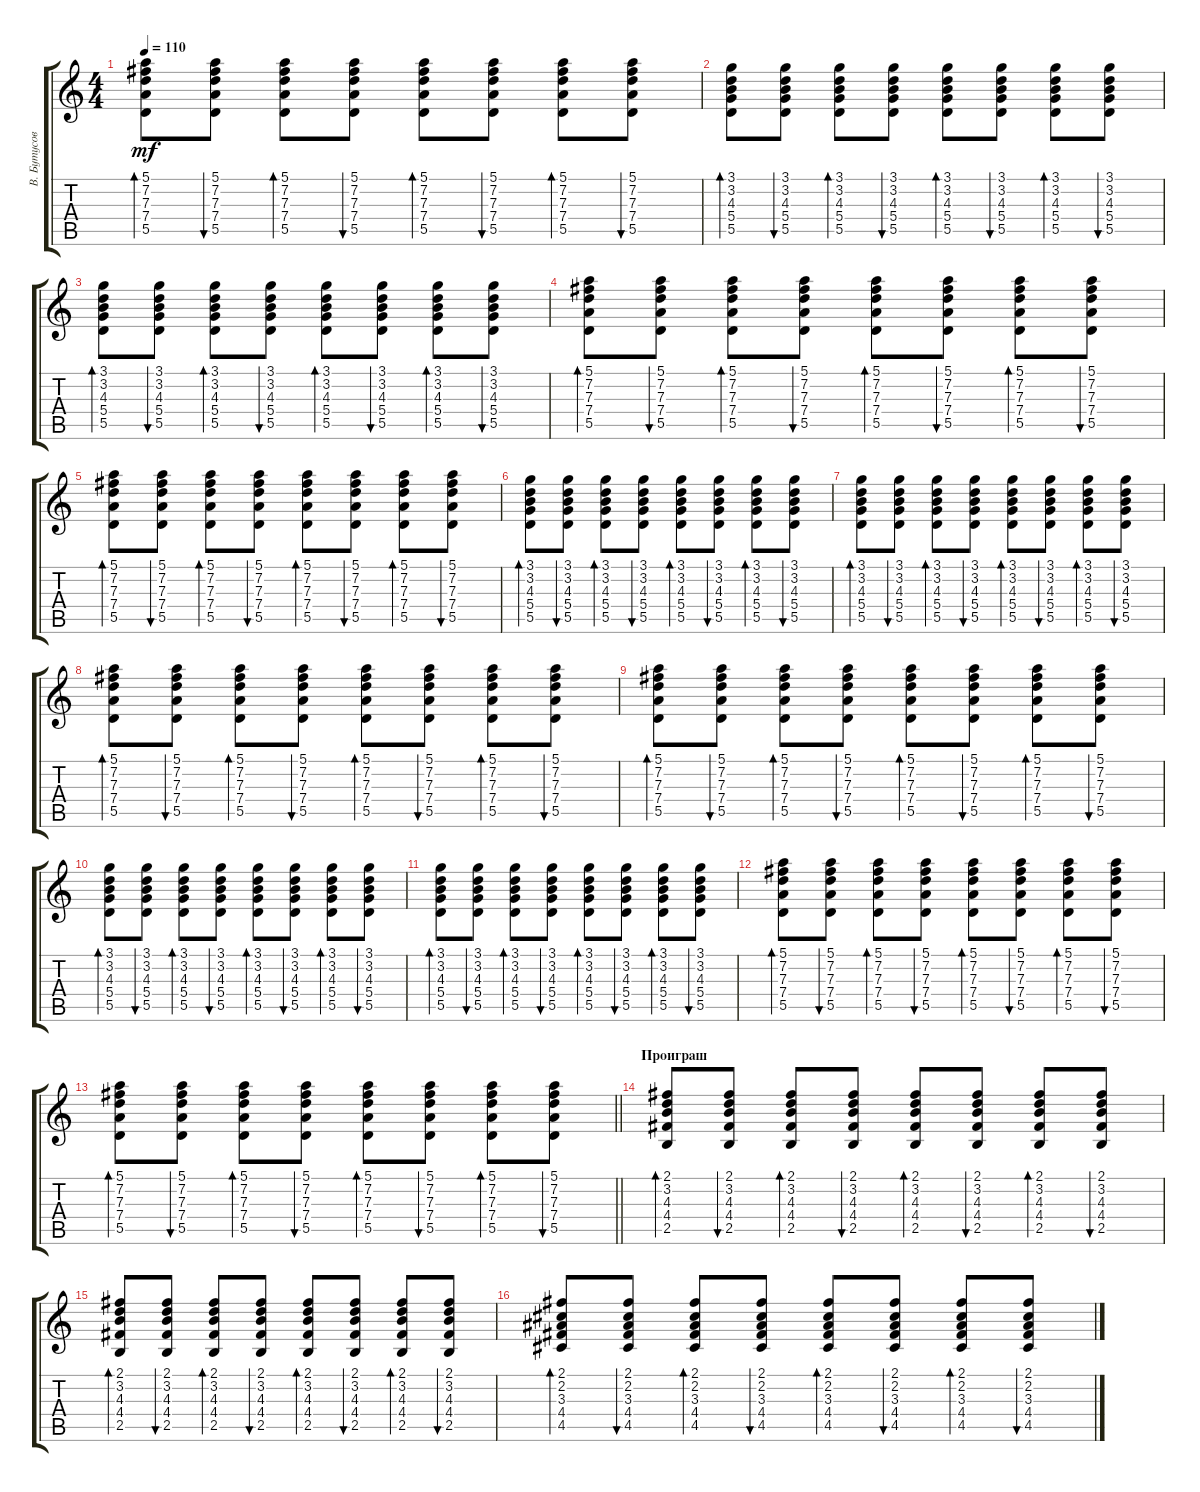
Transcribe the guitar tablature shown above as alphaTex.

\track ("В. Бутусов" "В. Бутусов") {instrument acousticguitarsteel}
\staff {score tabs}
\tuning (E4 B3 G3 D3 A2 E2) {hide}
\ts (4 4)
\tempo 110
\clef g2
\ks c
(5.1 7.2 7.3 7.4 5.5).8{bd 60 dy mf} (5.1 7.2 7.3 7.4 5.5).8{bu 60} (5.1 7.2 7.3 7.4 5.5).8{bd 60} (5.1 7.2 7.3 7.4 5.5).8{bu 60} (5.1 7.2 7.3 7.4 5.5).8{bd 60} (5.1 7.2 7.3 7.4 5.5).8{bu 60} (5.1 7.2 7.3 7.4 5.5).8{bd 60} (5.1 7.2 7.3 7.4 5.5).8{bu 60} |
(3.1 3.2 4.3 5.4 5.5).8{bd 30} (3.1 3.2 4.3 5.4 5.5).8{bu 30} (3.1 3.2 4.3 5.4 5.5).8{bd 30} (3.1 3.2 4.3 5.4 5.5).8{bu 30} (3.1 3.2 4.3 5.4 5.5).8{bd 30} (3.1 3.2 4.3 5.4 5.5).8{bu 30} (3.1 3.2 4.3 5.4 5.5).8{bd 30} (3.1 3.2 4.3 5.4 5.5).8{bu 30} |
(3.1 3.2 4.3 5.4 5.5).8{bd 30} (3.1 3.2 4.3 5.4 5.5).8{bu 30} (3.1 3.2 4.3 5.4 5.5).8{bd 30} (3.1 3.2 4.3 5.4 5.5).8{bu 30} (3.1 3.2 4.3 5.4 5.5).8{bd 30} (3.1 3.2 4.3 5.4 5.5).8{bu 30} (3.1 3.2 4.3 5.4 5.5).8{bd 30} (3.1 3.2 4.3 5.4 5.5).8{bu 30} |
(5.1 7.2 7.3 7.4 5.5).8{bd 60} (5.1 7.2 7.3 7.4 5.5).8{bu 60} (5.1 7.2 7.3 7.4 5.5).8{bd 60} (5.1 7.2 7.3 7.4 5.5).8{bu 60} (5.1 7.2 7.3 7.4 5.5).8{bd 60} (5.1 7.2 7.3 7.4 5.5).8{bu 60} (5.1 7.2 7.3 7.4 5.5).8{bd 60} (5.1 7.2 7.3 7.4 5.5).8{bu 60} |
(5.1 7.2 7.3 7.4 5.5).8{bd 60} (5.1 7.2 7.3 7.4 5.5).8{bu 60} (5.1 7.2 7.3 7.4 5.5).8{bd 60} (5.1 7.2 7.3 7.4 5.5).8{bu 60} (5.1 7.2 7.3 7.4 5.5).8{bd 60} (5.1 7.2 7.3 7.4 5.5).8{bu 60} (5.1 7.2 7.3 7.4 5.5).8{bd 60} (5.1 7.2 7.3 7.4 5.5).8{bu 60} |
(3.1 3.2 4.3 5.4 5.5).8{bd 30} (3.1 3.2 4.3 5.4 5.5).8{bu 30} (3.1 3.2 4.3 5.4 5.5).8{bd 30} (3.1 3.2 4.3 5.4 5.5).8{bu 30} (3.1 3.2 4.3 5.4 5.5).8{bd 30} (3.1 3.2 4.3 5.4 5.5).8{bu 30} (3.1 3.2 4.3 5.4 5.5).8{bd 30} (3.1 3.2 4.3 5.4 5.5).8{bu 30} |
(3.1 3.2 4.3 5.4 5.5).8{bd 30} (3.1 3.2 4.3 5.4 5.5).8{bu 30} (3.1 3.2 4.3 5.4 5.5).8{bd 30} (3.1 3.2 4.3 5.4 5.5).8{bu 30} (3.1 3.2 4.3 5.4 5.5).8{bd 30} (3.1 3.2 4.3 5.4 5.5).8{bu 30} (3.1 3.2 4.3 5.4 5.5).8{bd 30} (3.1 3.2 4.3 5.4 5.5).8{bu 30} |
(5.1 7.2 7.3 7.4 5.5).8{bd 60} (5.1 7.2 7.3 7.4 5.5).8{bu 60} (5.1 7.2 7.3 7.4 5.5).8{bd 60} (5.1 7.2 7.3 7.4 5.5).8{bu 60} (5.1 7.2 7.3 7.4 5.5).8{bd 60} (5.1 7.2 7.3 7.4 5.5).8{bu 60} (5.1 7.2 7.3 7.4 5.5).8{bd 60} (5.1 7.2 7.3 7.4 5.5).8{bu 60} |
(5.1 7.2 7.3 7.4 5.5).8{bd 60} (5.1 7.2 7.3 7.4 5.5).8{bu 60} (5.1 7.2 7.3 7.4 5.5).8{bd 60} (5.1 7.2 7.3 7.4 5.5).8{bu 60} (5.1 7.2 7.3 7.4 5.5).8{bd 60} (5.1 7.2 7.3 7.4 5.5).8{bu 60} (5.1 7.2 7.3 7.4 5.5).8{bd 60} (5.1 7.2 7.3 7.4 5.5).8{bu 60} |
(3.1 3.2 4.3 5.4 5.5).8{bd 30} (3.1 3.2 4.3 5.4 5.5).8{bu 30} (3.1 3.2 4.3 5.4 5.5).8{bd 30} (3.1 3.2 4.3 5.4 5.5).8{bu 30} (3.1 3.2 4.3 5.4 5.5).8{bd 30} (3.1 3.2 4.3 5.4 5.5).8{bu 30} (3.1 3.2 4.3 5.4 5.5).8{bd 30} (3.1 3.2 4.3 5.4 5.5).8{bu 30} |
(3.1 3.2 4.3 5.4 5.5).8{bd 30} (3.1 3.2 4.3 5.4 5.5).8{bu 30} (3.1 3.2 4.3 5.4 5.5).8{bd 30} (3.1 3.2 4.3 5.4 5.5).8{bu 30} (3.1 3.2 4.3 5.4 5.5).8{bd 30} (3.1 3.2 4.3 5.4 5.5).8{bu 30} (3.1 3.2 4.3 5.4 5.5).8{bd 30} (3.1 3.2 4.3 5.4 5.5).8{bu 30} |
(5.1 7.2 7.3 7.4 5.5).8{bd 60} (5.1 7.2 7.3 7.4 5.5).8{bu 60} (5.1 7.2 7.3 7.4 5.5).8{bd 60} (5.1 7.2 7.3 7.4 5.5).8{bu 60} (5.1 7.2 7.3 7.4 5.5).8{bd 60} (5.1 7.2 7.3 7.4 5.5).8{bu 60} (5.1 7.2 7.3 7.4 5.5).8{bd 60} (5.1 7.2 7.3 7.4 5.5).8{bu 60} |
\barLineRight lightlight
(5.1 7.2 7.3 7.4 5.5).8{bd 60} (5.1 7.2 7.3 7.4 5.5).8{bu 60} (5.1 7.2 7.3 7.4 5.5).8{bd 60} (5.1 7.2 7.3 7.4 5.5).8{bu 60} (5.1 7.2 7.3 7.4 5.5).8{bd 60} (5.1 7.2 7.3 7.4 5.5).8{bu 60} (5.1 7.2 7.3 7.4 5.5).8{bd 60} (5.1 7.2 7.3 7.4 5.5).8{bu 60} |
\section ("" "Проиграш")
(2.1 3.2 4.3 4.4 2.5).8{bd 60} (2.1 3.2 4.3 4.4 2.5).8{bu 60} (2.1 3.2 4.3 4.4 2.5).8{bd 60} (2.1 3.2 4.3 4.4 2.5).8{bu 60} (2.1 3.2 4.3 4.4 2.5).8{bd 60} (2.1 3.2 4.3 4.4 2.5).8{bu 60} (2.1 3.2 4.3 4.4 2.5).8{bd 60} (2.1 3.2 4.3 4.4 2.5).8{bu 60} |
(2.1 3.2 4.3 4.4 2.5).8{bd 60} (2.1 3.2 4.3 4.4 2.5).8{bu 60} (2.1 3.2 4.3 4.4 2.5).8{bd 60} (2.1 3.2 4.3 4.4 2.5).8{bu 60} (2.1 3.2 4.3 4.4 2.5).8{bd 60} (2.1 3.2 4.3 4.4 2.5).8{bu 60} (2.1 3.2 4.3 4.4 2.5).8{bd 60} (2.1 3.2 4.3 4.4 2.5).8{bu 60} |
(2.1 2.2 3.3 4.4 4.5).8{bd 60} (2.1 2.2 3.3 4.4 4.5).8{bu 60} (2.1 2.2 3.3 4.4 4.5).8{bd 60} (2.1 2.2 3.3 4.4 4.5).8{bu 60} (2.1 2.2 3.3 4.4 4.5).8{bd 60} (2.1 2.2 3.3 4.4 4.5).8{bu 60} (2.1 2.2 3.3 4.4 4.5).8{bd 60} (2.1 2.2 3.3 4.4 4.5).8{bu 60}
